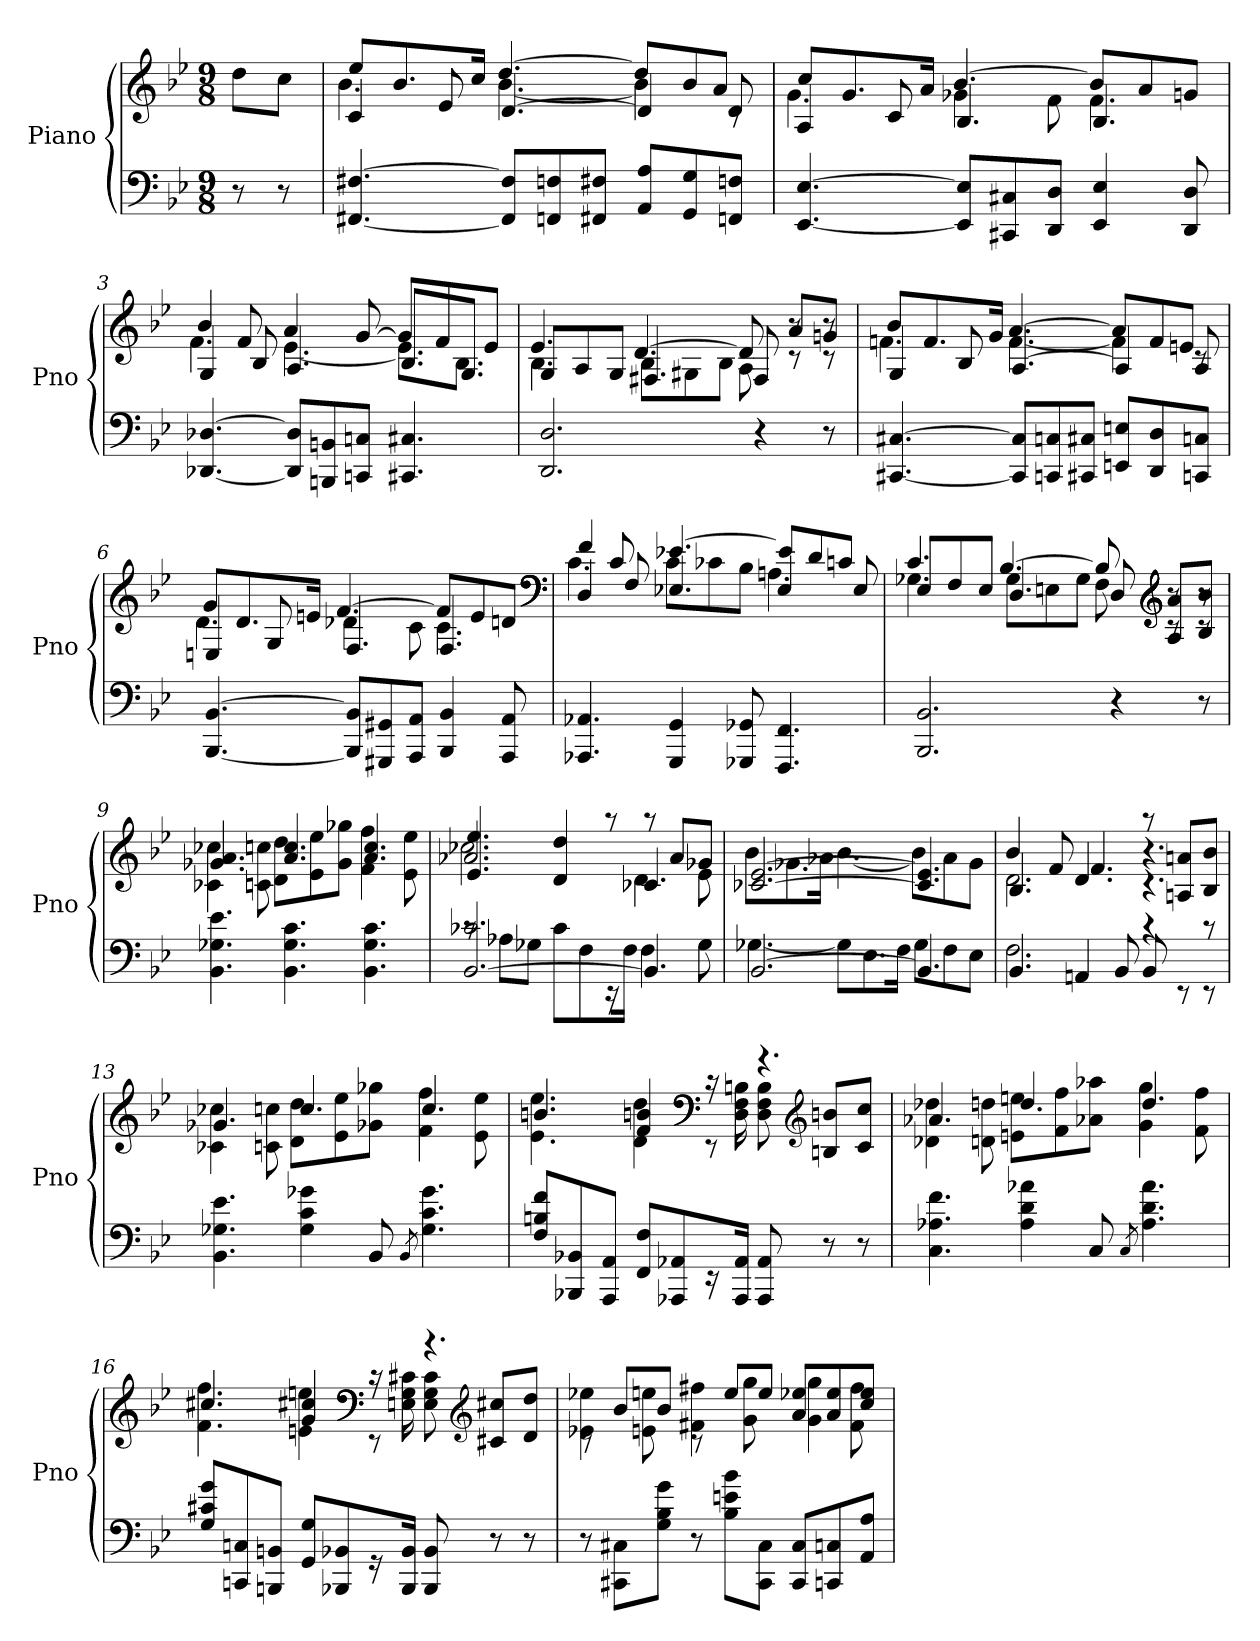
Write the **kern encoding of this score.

**kern	**kern
*part1	*part1
*staff2	*staff1
*I"Piano	*
*I'Pno	*
*clefF4	*clefG2
*k[b-e-]	*k[b-e-]
*g:	*g:
*M9/8	*M9/8
=	=
8r	8ddL
8r	8ccJ
=1	=1
*	*^
*	*	*^
[4.FF#X [4.F#X	4c	4.b-	8ee-L
.	.	.	8.b-
.	8e-	.	.
.	.	.	16ccJk
8FF#] 8F#]L	[4.d	[4.b-	[4.dd
8FFn 8Fn	.	.	.
8FF#X 8F#XJ	.	.	.
8AA 8AL	4d]	4b-]	8ddL]
8GG 8G	.	.	8b-
8FFn 8FnJ	8d	8rc	8aJ
=2	=2	=2	=2
[4.EE- [4.E-	4A	4.g	8ccL
.	.	.	8.g
.	8c	.	.
.	.	.	16aJk
8EE-] 8E-]L	4.B-	4g-X	[4.b-
8CC#X 8C#X	.	.	.
8DD 8DJ	.	8f	.
4EE- 4E-	4.B-	4.f	8b-L]
.	.	.	8a
8DD 8D	.	.	8gnJ
=3	=3	=3	=3
[4.DD-X [4.D-X	4G	4.f	4b-
.	8B-	.	8f
8DD-] 8D-]L	4.A	[4.e-	4a
8BBBn 8BBn	.	.	.
8CCn 8CnJ	.	.	[8g
4.CC#X 4.C#X	8.B-L	8.e-L]	8gL]
.	.	.	8f
.	8.GJ	8.B-J	.
.	.	.	8e-J
=4	=4	=4	=4
2.DD 2.D	8GL	4.B-	4.e-
.	8A	.	.
.	8GJ	.	.
.	4.F#X	8B-L	[4.d
.	.	8G#X	.
.	.	8B-J	.
4r	8F#	8A	8d]
.	8r	8rc	8aL
8r	8r	8rc	8gnJ
=5	=5	=5	=5
[4.CC#X [4.C#X	4G	4.fn	8b-L
.	.	.	8.f
.	8B-	.	.
.	.	.	16gJk
8CC#] 8C#]L	[4.A	[4.f	[4.a
8CCn 8Cn	.	.	.
8CC#X 8C#XJ	.	.	.
8EEn 8EnL	4A]	4f]	8aL]
8DD 8D	.	.	8f
8CCn 8CnJ	8A	8rc	8enJ
=6	=6	=6	=6
[4.BBB- [4.BB-	4En	4.d	8gL
.	.	.	8.d
.	8G	.	.
.	.	.	16enJk
8BBB-] 8BB-]L	4.F	4d-X	[4.f
8GGG#X 8GG#X	.	.	.
8AAA 8AAJ	.	8c	.
4BBB- 4BB-	4.F	4.c	8fL]
.	.	.	8e
8AAA 8AA	.	.	8dnJ
*	*clefF4	*	*
=7	=7	=7	=7
4.AAA-X 4.AA-X	4D	4.c	4f
.	8F	.	8c
4GGG 4GG	4.E-X	8cL	[4.e-X
.	.	8c-X	.
8GGG-X 8GG-X	.	8B-J	.
4.FFF 4.FF	4E-	4.An	8e-L]
.	.	.	8d
.	8E-	.	8cnJ
=8	=8	=8	=8
2.BBB- 2.BB-	8E-L	4.G-X	4.c
.	8F	.	.
.	8E-J	.	.
.	4.D	8G-L	[4.B-
.	.	8En	.
.	.	8G-J	.
4r	8D	8F	8B-]
*	*clefG2	*	*
.	8r	8rc	8A 8aL
8r	8r	8rc	8B- 8b-J
*	*	*v	*v
=9	=9	=9
4.BB- 4.G-X 4.e-	4.g-X 4.a	4c-X 4cc-X
.	.	8cn 8ccn
4.BB- 4.G- 4.c	4.a 4.cc	8d 8ddL
.	.	8e- 8ee-
.	.	8g- 8gg-XJ
4.BB- 4.G- 4.c	4.a 4.cc	4f 4ff
.	.	8e- 8ee-
=10	=10	=10
*^	*	*^
[2.BB- 2.c-X	8rc	2.a-X	2.cc-X	4.e- 4.ee-
.	8A-XL	.	.	.
.	8G-XJ	.	.	.
.	8c-L	.	.	4d 4dd
.	8F	.	.	.
.	16r	.	.	8raa
.	16FJk	.	.	.
4.BB-]	4F	4.c-X	4d	8raa
.	.	.	.	8a-L
.	8G-	.	8e-	8g-XJ
*	*	*	*v	*v
=11	=11	=11	=11
[2.BB-	[4.G-X	[2.c-X [2.e-	8b-L
.	.	.	8.g-X
.	.	.	16a-XJk
.	8G-L]	.	[4.b-
.	8.E-	.	.
.	16FJk	.	.
4.BB-]	8G-L	4.c-] 4.e-]	8b-L]
.	8F	.	8a-
.	8E-J	.	8g-J
=12	=12	=12	=12
*	*	*	*^
4.BB-	2.F	4.B-	2.d	4b-
.	.	.	.	8f
4AAn	.	4.d	.	4.f
8BB-	.	.	.	.
8BB-	4rc	4.r	4.rc	8raa
8rEE	.	.	.	8An 8anL
8rEE	8rc	.	.	8B- 8b-J
*v	*v	*	*	*
*	*	*v	*v
=13	=13	=13
4.BB- 4.G-X 4.e-	4.g-X	4c-X 4cc-X
.	.	8cn 8ccn
4G- 4c 4g-X	4.cc	8d 8ddL
.	.	8e- 8ee-
8BB-	.	8g-X 8gg-XJ
8qBB-	.	.
4.G- 4.c 4.g-	4.cc	4f 4ff
.	.	8e- 8ee-
=14	=14	=14
8F 8Bn 8fL	4.bn	4.e- 4.ee-
8BBB-X 8BB-X	.	.
8AAA 8AAJ	.	.
8FF 8FL	4f 4bn	4d 4dd
8AAA-X 8AA-X	.	.
*	*clefF4	*
16r	8rEE	16rc
16AAA- 16AA-Jk	.	16D 16F 16Bn
8AAA- 8AA-	4.rb	8D 8F 8B
*	*clefG2	*
8r	.	8Bn 8bnL
8r	.	8c 8ccJ
=15	=15	=15
4.C 4.A-X 4.f	4.a-X	4d-X 4dd-X
.	.	8dn 8ddn
4A- 4d 4a-X	4.dd	8en 8eenL
.	.	8f 8ff
8C	.	8a-X 8aa-XJ
8qC	.	.
4.A- 4.d 4.a-	4.dd	4g 4gg
.	.	8f 8ff
=16	=16	=16
8G 8c#X 8gL	4.cc#X	4.f 4.ff
8CCn 8Cn	.	.
8BBBn 8BBnJ	.	.
8GG 8GL	4g 4cc#X	4en 4een
8BBB-X 8BB-X	.	.
*	*clefF4	*
16r	8rEE	16rc
16BBB- 16BB-Jk	.	16En 16G 16c#X
8BBB- 8BB-	4.rEE	8E 8G 8c#
*	*clefG2	*
8r	.	8c#X 8cc#XL
8r	.	8d 8ddJ
=17	=17	=17
8r	8rc	4e-X 4ee-X
8CC#X 8C#XL	8b-L	.
8G 8B- 8gJ	8b-J	8en 8een
8r	8rc	4f#X 4ff#X
8B- 8en 8b-L	8eeL	.
8CC# 8C#J	8eeJ	8g 8gg
8CC# 8C#L	8a 8ee-XL	4g 4gg
8CCn 8Cn	8a 8ee-	.
8AA 8AJ	8cc 8ee-J	8f# 8ff#
*	*v	*v
=	=
*-	*-
